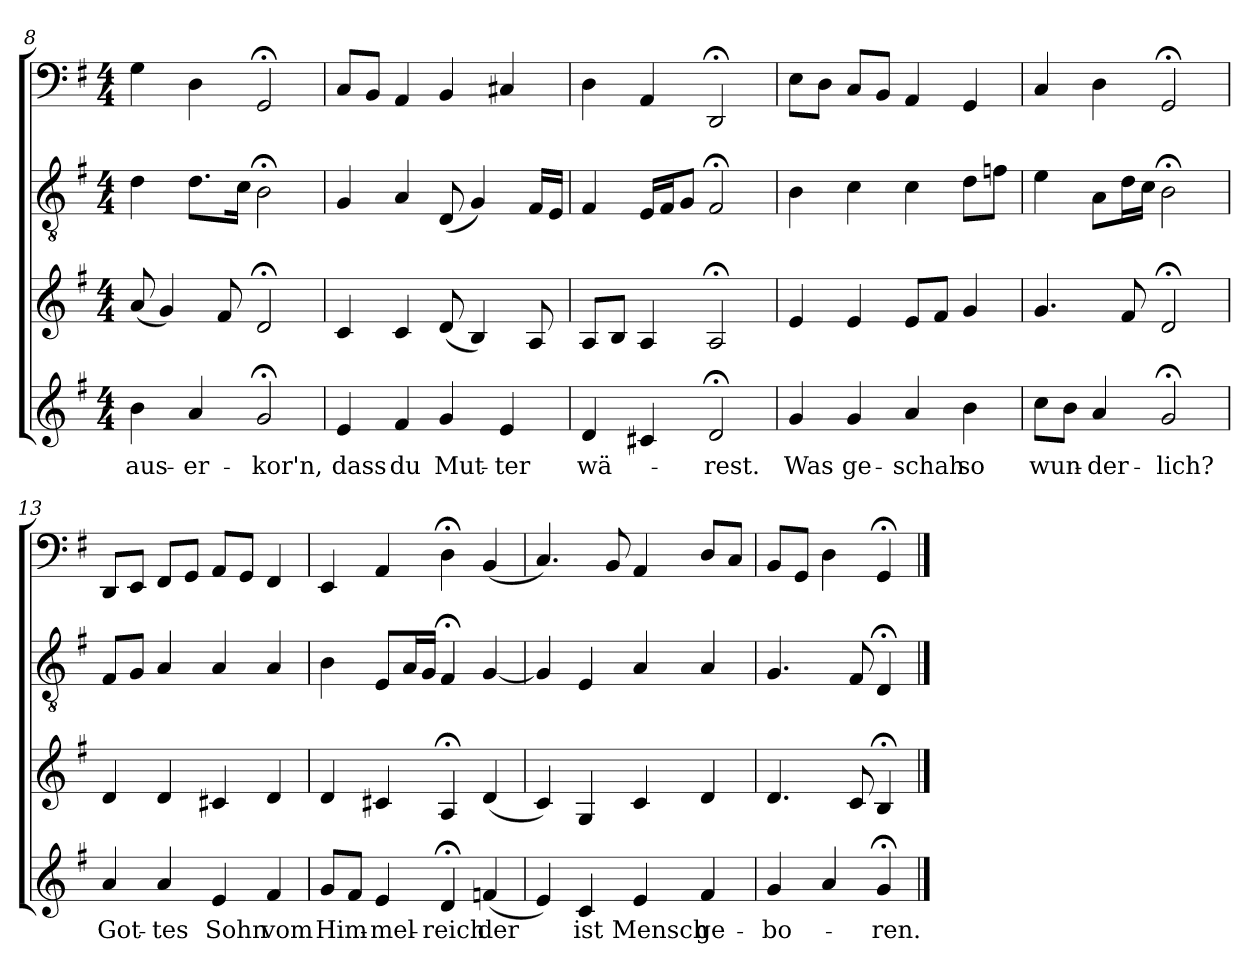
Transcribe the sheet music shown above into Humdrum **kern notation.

**kern	**text	**kern	**kern	**kern
*part4	*part4	*part3	*part2	*part1
*staff4	*staff4	*staff3	*staff2	*staff1
*clefG2	*	*clefG2	*clefGv2	*clefF4
*k[f#]	*	*k[f#]	*k[f#]	*k[f#]
*G:	*	*G:	*G:	*G:
*M4/4	*	*M4/4	*M4/4	*M4/4
=8	=8	=8	=8	=8
4b\	aus-	(8a/	4d\	4G\
.	.	4g/)	.	.
4a/	-er-	.	8.d\L	4D\
.	.	8f#/	.	.
.	.	.	16c\Jk	.
2g;</	-kor'n,	2d;</	2B;<\	2GG;</
=9	=9	=9	=9	=9
4e/	dass	4c/	4G/	8C/L
.	.	.	.	8BB/J
4f#/	du	4c/	4A/	4AA/
4g/	Mut-	(8d/	(8D/	4BB/
.	.	4B/)	4G/)	.
4e/	-ter	.	.	4C#X/
.	.	8A/	16F#/LL	.
.	.	.	16E/JJ	.
=10	=10	=10	=10	=10
4d/	wä-	8A/L	4F#/	4D\
.	.	8B/J	.	.
4c#X/	.	4A/	16E/LL	4AA/
.	.	.	16F#/J	.
.	.	.	8G/J	.
2d;</	-rest.	2A;</	2F#;</	2DD;</
=11	=11	=11	=11	=11
4g/	Was	4e/	4B\	8E\L
.	.	.	.	8D\J
4g/	ge-	4e/	4c\	8C/L
.	.	.	.	8BB/J
4a/	-schah	8e/L	4c\	4AA/
.	.	8f#/J	.	.
4b\	so	4g/	8d\L	4GG/
.	.	.	8fn\J	.
=12	=12	=12	=12	=12
8cc\L	wun-	4.g/	4e\	4C/
8b\J	.	.	.	.
4a/	-der-	.	8A\L	4D\
.	.	8f#/	16d\L	.
.	.	.	16c\JJ	.
2g;</	-lich?	2d;</	2B;<\	2GG;</
=13	=13	=13	=13	=13
4a/	Got-	4d/	8F#/L	8DD/L
.	.	.	8G/J	8EE/J
4a/	-tes	4d/	4A/	8FF#/L
.	.	.	.	8GG/J
4e/	Sohn	4c#X/	4A/	8AA/L
.	.	.	.	8GG/J
4f#/	vom	4d/	4A/	4FF#/
=14	=14	=14	=14	=14
8g/L	Him-	4d/	4B\	4EE/
8f#/J	.	.	.	.
4e/	-mel-	4c#X/	8E/L	4AA/
.	.	.	16A/L	.
.	.	.	16G/JJ	.
4d;</	-reich	4A;</	4F#;</	4D;<\
(4fn/	der	(4d/	[4G/	(4BB/
=15	=15	=15	=15	=15
4e/)	.	4c/)	4G/]	4.C/)
4c/	ist	4G/	4E/	.
.	.	.	.	8BB/
4e/	Mensch	4c/	4A/	4AA/
4f#/	ge-	4d/	4A/	8D/L
.	.	.	.	8C/J
=16	=16	=16	=16	=16
4g/	-bo-	4.d/	4.G/	8BB/L
.	.	.	.	8GG/J
4a/	.	.	.	4D\
.	.	8c/	8F#/	.
4g;</	-ren.	4B;</	4D;</	4GG;</
==	==	==	==	==
*-	*-	*-	*-	*-
